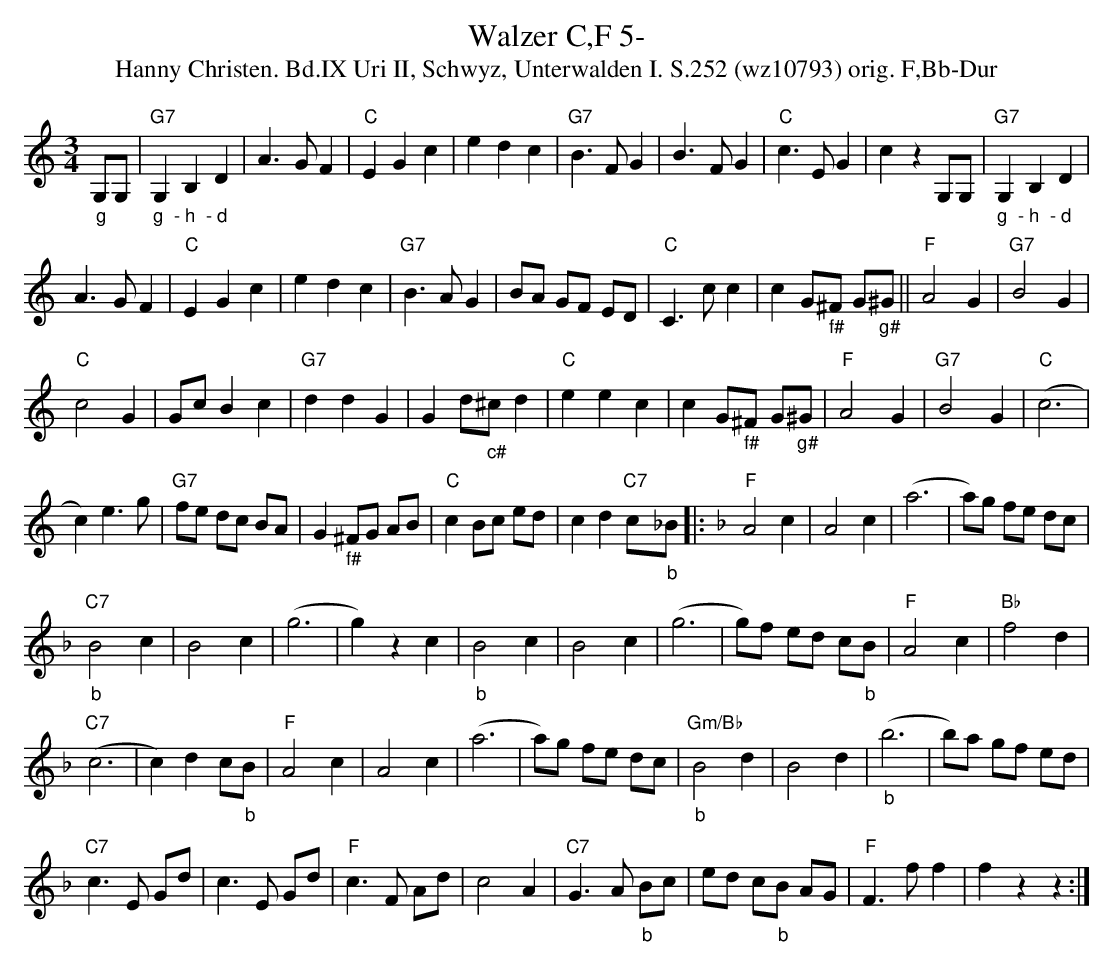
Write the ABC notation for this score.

X:1
T:Walzer C,F 5-
T:Hanny Christen. Bd.IX Uri II, Schwyz, Unterwalden I. S.252 (wz10793) orig. F,Bb-Dur
M:3/4
L:1/8
K:Cmaj
"_g"G,G, | "G7""_ g  - h  - d"G,2 B,2 D2 | A3 G F2 | "C"E2 G2 c2 | e2 d2 c2 | "G7"B3 F G2 | B3 F G2 | "C"c3 E G2 | c2 z2 \
    G,G, | "G7""_ g  - h  - d"G,2 B,2 D2 |
A3 G F2 | "C"E2 G2 c2 | e2 d2 c2 | "G7"B3 A G2 | BA GF ED | "C"C3 c c2 | c2 G"_f#"^F G"_g#"^G || "F"A4 G2 | "G7"B4 G2 |
"C"c4 G2 | Gc B2 c2 | "G7"d2 d2 G2 | G2 d"_c#"^c d2 | "C"e2 e2 c2 | c2 G"_f#"^F G"_g#"^G | "F"A4 G2 | "G7"B4 G2 | ("C"c6 |
c2) e3 g | "G7"fe dc BA | G2 "_f#"^FG AB | "C"c2 Bc ed | c2 d2 "C7"c"_b"_B |: [K:Fmaj] "F"A4 c2 | A4 c2 | (a6 |a)g fe dc |
"C7""_b"B4 c2 | B4 c2 | (g6 | g2) z2 c2 | "_b"B4 c2 | B4 c2 | (g6 | g)f ed c"_b"B | "F"A4 c2 | "Bb"f4d2 |
("C7"c6 | c2) d2 c"_b"B | "F"A4 c2 | A4 c2 | (a6 | a)g fe dc | "Gm/Bb""_b"B4 d2 | B4 d2 | ("_b"b6 | b)a gf ed |
"C7"c3 E Gd | c3 E Gd | "F"c3 F Ad | c4A2 | "C7"G3 A "_b"Bc | ed c"_b"B AG | "F"F3 f f2 | f2 z2z2 :|
